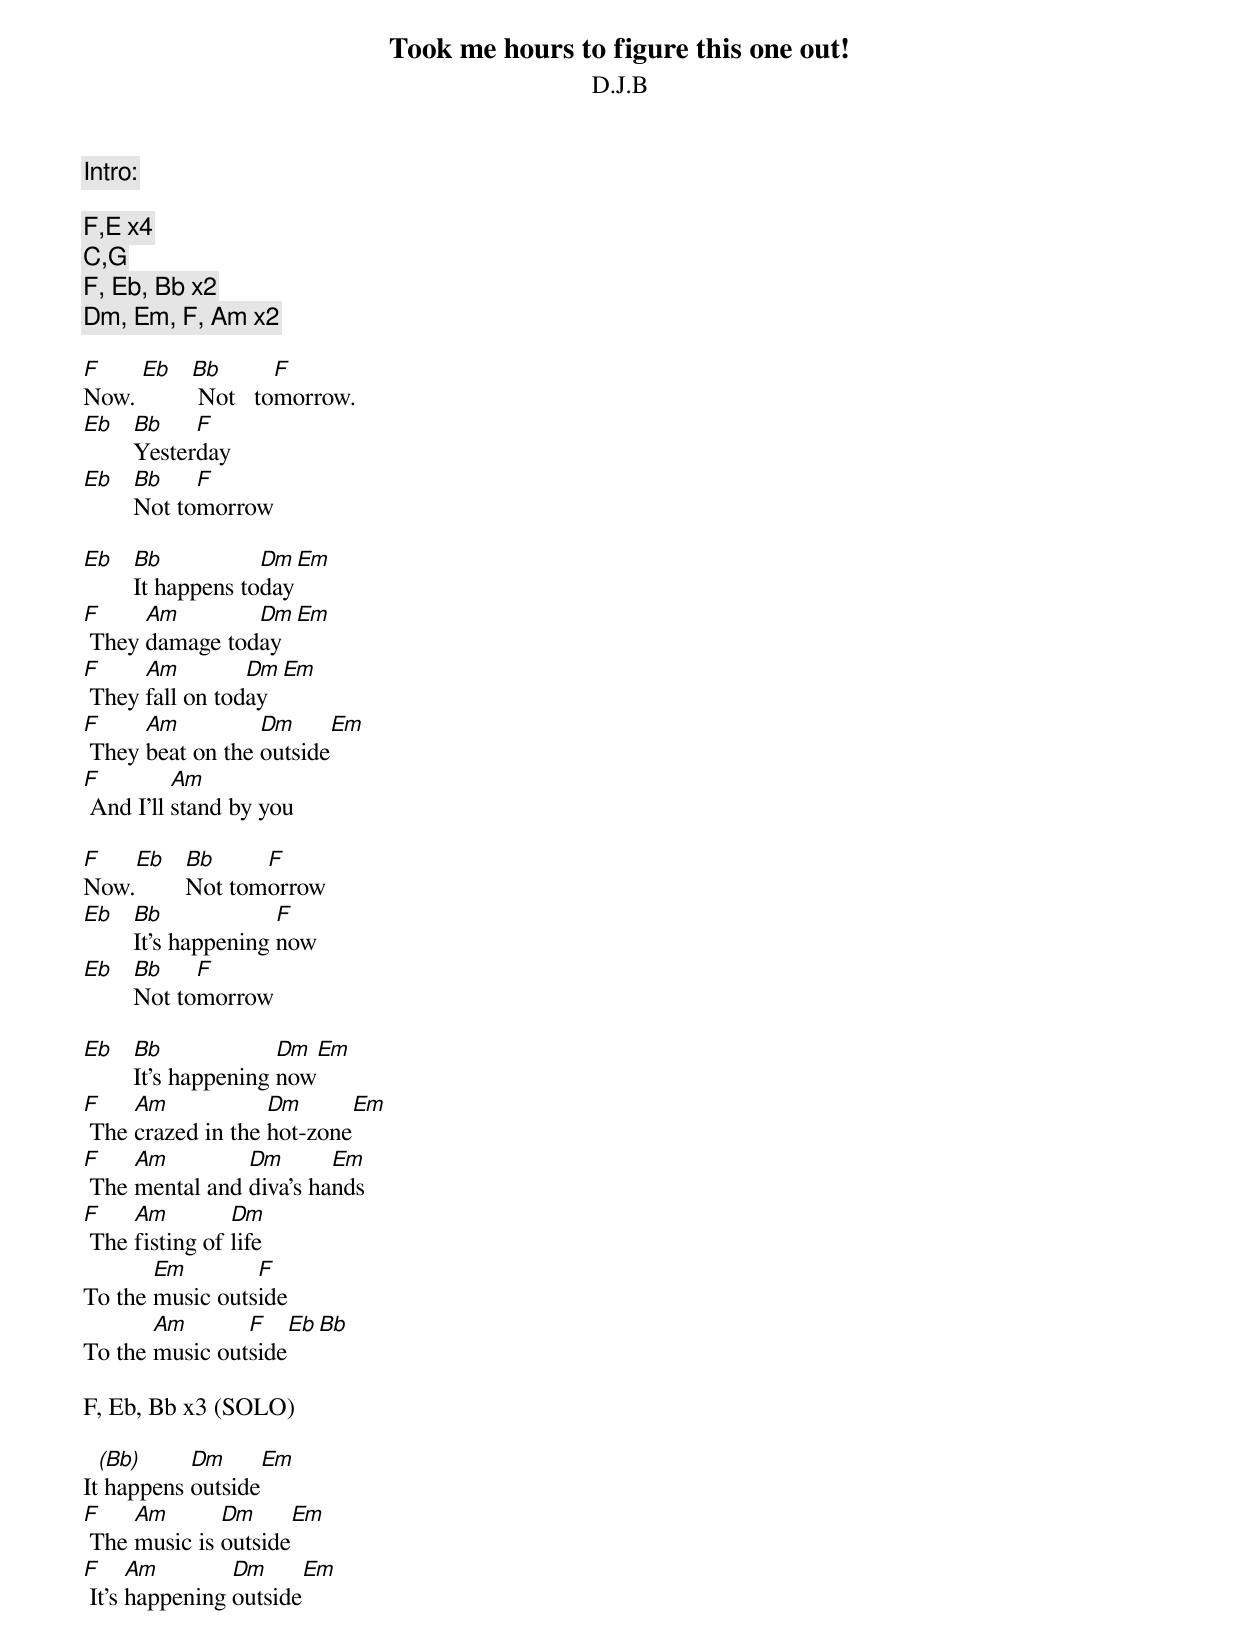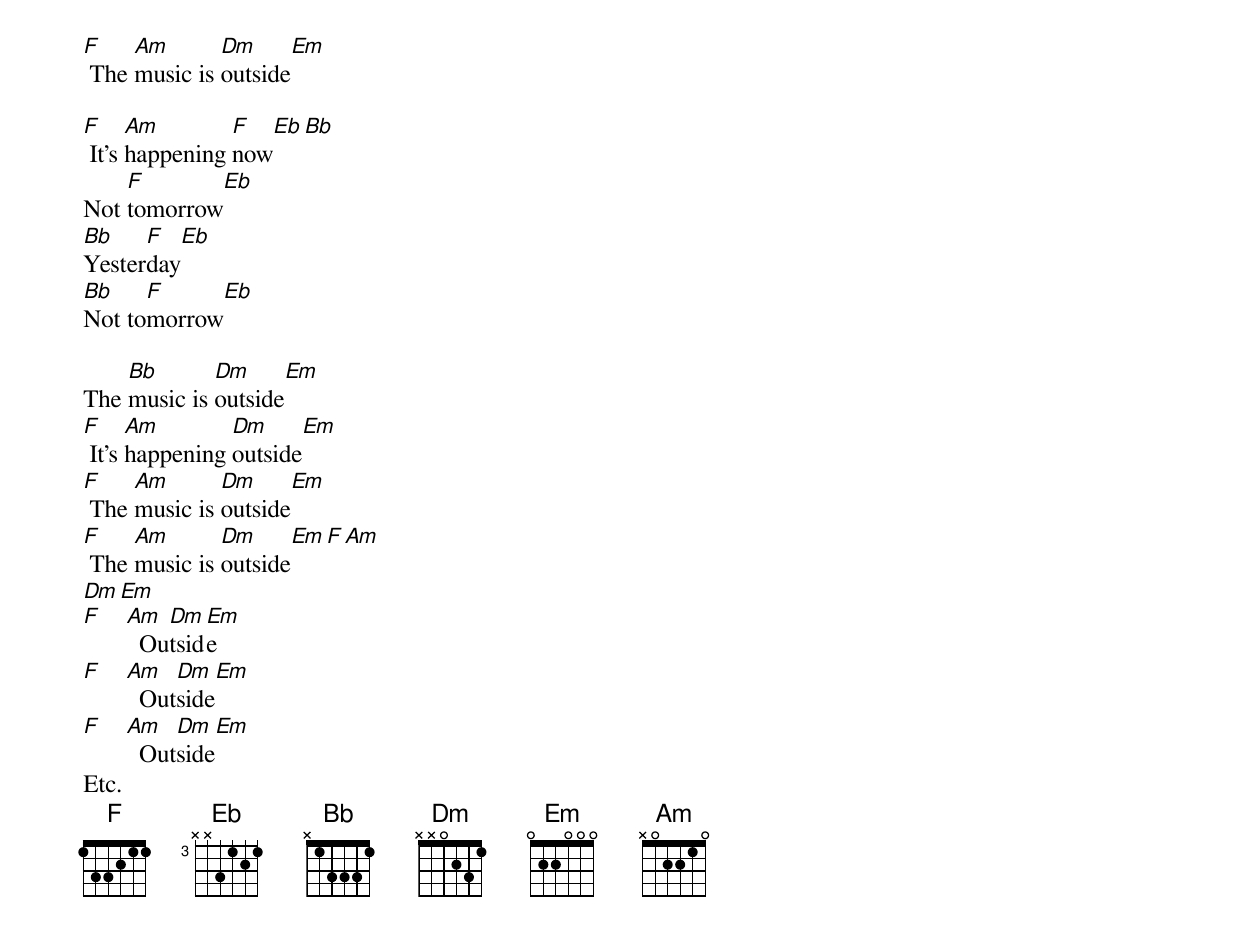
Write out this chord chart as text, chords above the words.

Took me hours to figure this one out!
D.J.B

Intro:

F,E x4
C,G
F, Eb, Bb x2
Dm, Em, F, Am x2

F    Eb Bb       F
Now.     Not   tomorrow.
Eb Bb    F
   Yesterday
Eb Bb    F
   Not tomorrow

Eb Bb           Dm  Em
   It happens today
F     Am        Dm Em
 They damage today
F     Am         Dm Em
 They fall on today
F     Am          Dm      Em
 They beat on the outside
F         Am
 And I'll stand by you

F   Eb Bb     F
Now.   Not tomorrow
Eb Bb             F
   It's happening now
Eb Bb    F
   Not tomorrow

Eb Bb             Dm Em
   It's happening now
F    Am            Dm       Em
 The crazed in the hot-zone
F    Am         Dm       Em
 The mental and diva's hands
F    Am         Dm
 The fisting of life
       Em        F
To the music outside
       Am       F    Eb Bb
To the music outside

F, Eb, Bb x3 (SOLO)

  (Bb)     Dm     Em
It happens outside
F    Am       Dm     Em
 The music is outside
F     Am        Dm      Em
 It's happening outside
F    Am       Dm      Em
 The music is outside

F     Am        F   Eb Bb
 It's happening now
    F        Eb
Not tomorrow
Bb    F   Eb
Yesterday
Bb    F      Eb
Not tomorrow

    Bb       Dm     Em
The music is outside
F     Am        Dm     Em
 It's happening outside
F    Am       Dm      Em
 The music is outside
F    Am       Dm     Em F Am
 The music is outside
Dm Em
F   Am  Dm  Em
      Outside
F   Am   Dm  Em
      Outside
F   Am   Dm  Em
      Outside
Etc.
